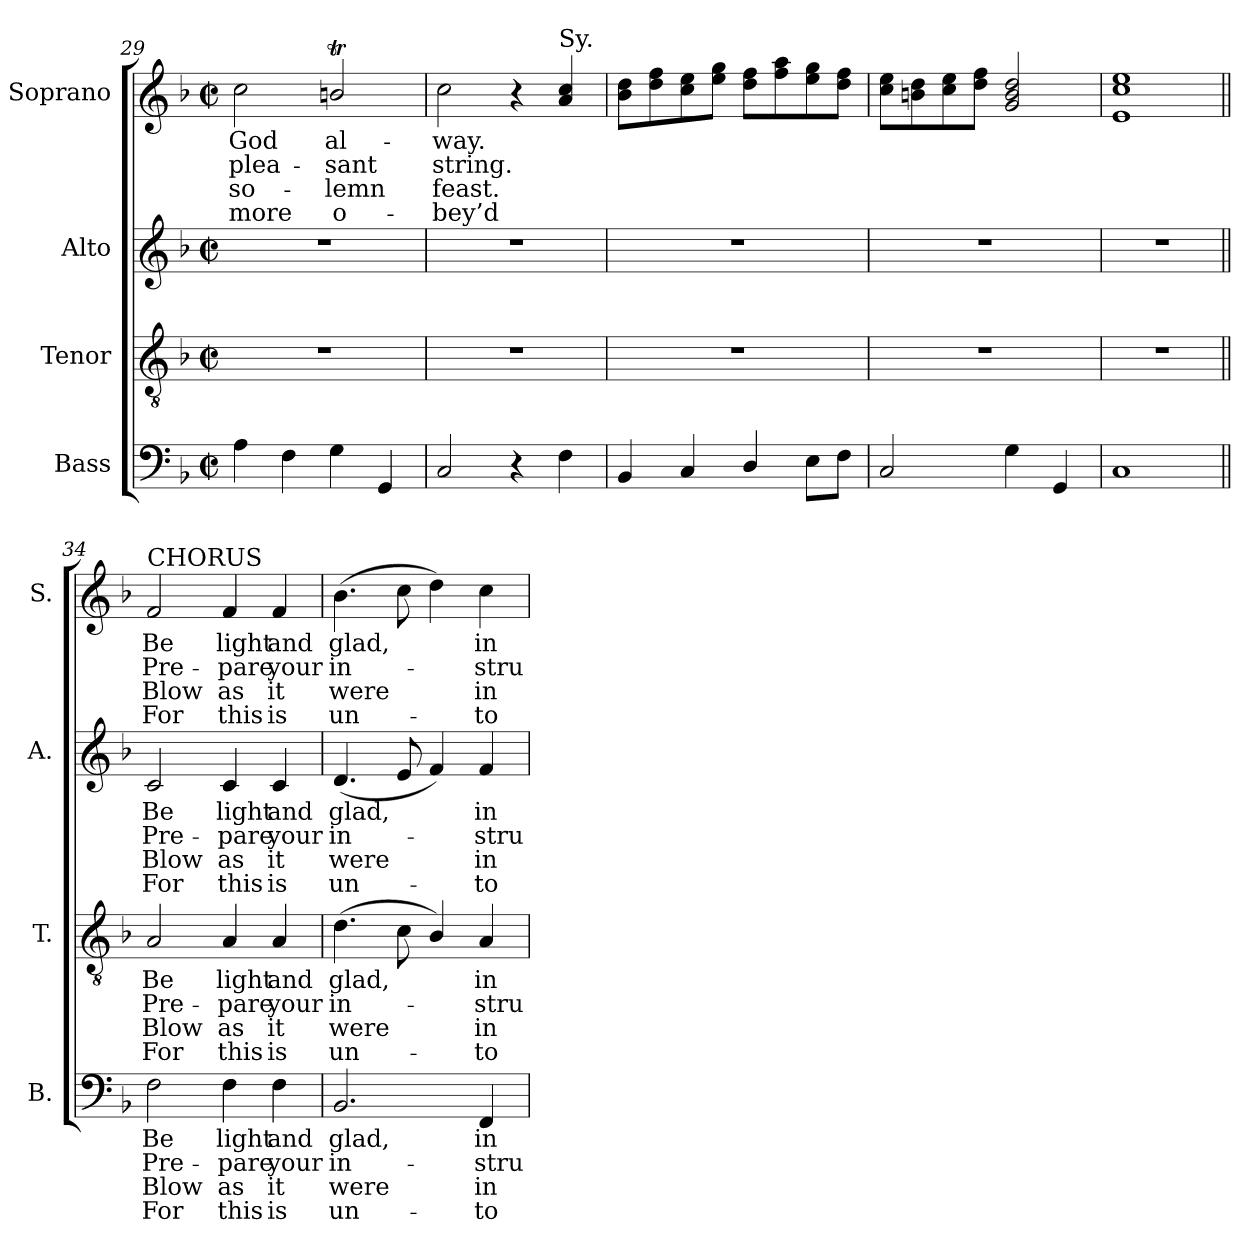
**kern	**text	**text	**text	**text	**kern	**text	**text	**text	**text	**kern	**text	**text	**text	**text	**kern	**text	**text	**text	**text
*part4	*part4	*part4	*part4	*part4	*part3	*part3	*part3	*part3	*part3	*part2	*part2	*part2	*part2	*part2	*part1	*part1	*part1	*part1	*part1
*staff4	*staff4	*staff4	*staff4	*staff4	*staff3	*staff3	*staff3	*staff3	*staff3	*staff2	*staff2	*staff2	*staff2	*staff2	*staff1	*staff1	*staff1	*staff1	*staff1
*I"Bass	*	*	*	*	*I"Tenor	*	*	*	*	*I"Alto	*	*	*	*	*I"Soprano	*	*	*	*
*I'B.	*	*	*	*	*I'T.	*	*	*	*	*I'A.	*	*	*	*	*I'S.	*	*	*	*
*clefF4	*	*	*	*	*clefGv2	*	*	*	*	*clefG2	*	*	*	*	*clefG2	*	*	*	*
*	*	*	*	*	*ITrd7c12	*	*	*	*	*	*	*	*	*	*	*	*	*	*
*k[b-]	*	*	*	*	*k[b-]	*	*	*	*	*k[b-]	*	*	*	*	*k[b-]	*	*	*	*
*F:	*	*	*	*	*F:	*	*	*	*	*F:	*	*	*	*	*F:	*	*	*	*
*M2/2	*	*	*	*	*M2/2	*	*	*	*	*M2/2	*	*	*	*	*M2/2	*	*	*	*
*met(c|)	*	*	*	*	*met(c|)	*	*	*	*	*met(c|)	*	*	*	*	*met(c|)	*	*	*	*
=29	=29	=29	=29	=29	=29	=29	=29	=29	=29	=29	=29	=29	=29	=29	=29	=29	=29	=29	=29
!	!	!	!	!	!	!	!	!	!	!	!	!	!	!	!	!LO:LY:b:color=#000000	!LO:LY:b:color=#000000	!LO:LY:b:color=#000000	!LO:LY:b:color=#000000
4Ai\	.	.	.	.	1r	.	.	.	.	1r	.	.	.	.	2cci\	God	plea-	-so-	-more
4Fi\	.	.	.	.	.	.	.	.	.	.	.	.	.	.	.	.	.	.	.
!	!	!	!	!	!	!	!	!	!	!	!	!	!	!	!	!LO:LY:b:color=#000000	!LO:LY:b:color=#000000	!LO:LY:b:color=#000000	!LO:LY:b:color=#000000
4Gi\	.	.	.	.	.	.	.	.	.	.	.	.	.	.	2bnti/	al-	-sant	lemn	o-
4GGi/	.	.	.	.	.	.	.	.	.	.	.	.	.	.	.	.	.	.	.
=30	=30	=30	=30	=30	=30	=30	=30	=30	=30	=30	=30	=30	=30	=30	=30	=30	=30	=30	=30
!	!	!	!	!	!	!	!	!	!	!	!	!	!	!	!	!LO:LY:b:color=#000000	!LO:LY:b:color=#000000	!LO:LY:b:color=#000000	!LO:LY:b:color=#000000
2Ci/	.	.	.	.	1r	.	.	.	.	1r	.	.	.	.	2cci\	-way.	string.	-feast.	bey’d
4r	.	.	.	.	.	.	.	.	.	.	.	.	.	.	4r	.	.	.	.
!	!	!	!	!	!	!	!	!	!	!	!	!	!	!	!LO:TX:a:t=Sy.	!	!	!	!
4Fi\	.	.	.	.	.	.	.	.	.	.	.	.	.	.	4ai/ 4cci	.	.	.	.
=31	=31	=31	=31	=31	=31	=31	=31	=31	=31	=31	=31	=31	=31	=31	=31	=31	=31	=31	=31
4BB-i/	.	.	.	.	1r	.	.	.	.	1r	.	.	.	.	8b-i\ 8ddi\L	.	.	.	.
.	.	.	.	.	.	.	.	.	.	.	.	.	.	.	8ddi\ 8ffi\	.	.	.	.
4Ci/	.	.	.	.	.	.	.	.	.	.	.	.	.	.	8cci\ 8eei\	.	.	.	.
.	.	.	.	.	.	.	.	.	.	.	.	.	.	.	8eei\ 8ggi\J	.	.	.	.
4Di/	.	.	.	.	.	.	.	.	.	.	.	.	.	.	8ddi\ 8ffi\L	.	.	.	.
.	.	.	.	.	.	.	.	.	.	.	.	.	.	.	8ffi\ 8aai\	.	.	.	.
8Ei\L	.	.	.	.	.	.	.	.	.	.	.	.	.	.	8eei\ 8ggi\	.	.	.	.
8Fi\J	.	.	.	.	.	.	.	.	.	.	.	.	.	.	8ddi\ 8ffi\J	.	.	.	.
=32	=32	=32	=32	=32	=32	=32	=32	=32	=32	=32	=32	=32	=32	=32	=32	=32	=32	=32	=32
2Ci/	.	.	.	.	1r	.	.	.	.	1r	.	.	.	.	8cci\ 8eei\L	.	.	.	.
.	.	.	.	.	.	.	.	.	.	.	.	.	.	.	8bni\ 8ddi\	.	.	.	.
.	.	.	.	.	.	.	.	.	.	.	.	.	.	.	8cci\ 8eei\	.	.	.	.
.	.	.	.	.	.	.	.	.	.	.	.	.	.	.	8ddi\ 8ffi\J	.	.	.	.
4Gi\	.	.	.	.	.	.	.	.	.	.	.	.	.	.	2gi/ 2bi 2ddi	.	.	.	.
4GGi/	.	.	.	.	.	.	.	.	.	.	.	.	.	.	.	.	.	.	.
=33	=33	=33	=33	=33	=33	=33	=33	=33	=33	=33	=33	=33	=33	=33	=33	=33	=33	=33	=33
1Ci	.	.	.	.	1r	.	.	.	.	1r	.	.	.	.	1ei 1cci 1eei	.	.	.	.
!!LO:PB:g=z
=34||	=34||	=34||	=34||	=34||	=34||	=34||	=34||	=34||	=34||	=34||	=34||	=34||	=34||	=34||	=34||	=34||	=34||	=34||	=34||
!	!LO:LY:b:color=#000000	!LO:LY:b:color=#000000	!LO:LY:b:color=#000000	!LO:LY:b:color=#000000	!	!	!	!	!	!	!	!	!	!	!	!	!	!	!
!	!	!	!	!	!	!LO:LY:b:color=#000000	!LO:LY:b:color=#000000	!LO:LY:b:color=#000000	!LO:LY:b:color=#000000	!	!	!	!	!	!	!	!	!	!
!	!	!	!	!	!	!	!	!	!	!	!LO:LY:b:color=#000000	!LO:LY:b:color=#000000	!LO:LY:b:color=#000000	!LO:LY:b:color=#000000	!	!	!	!	!
!	!	!	!	!	!	!	!	!	!	!	!	!	!	!	!LO:TX:a:t=CHORUS	!	!	!	!
!	!	!	!	!	!	!	!	!	!	!	!	!	!	!	!	!LO:LY:b:color=#000000	!LO:LY:b:color=#000000	!LO:LY:b:color=#000000	!LO:LY:b:color=#000000
2Fi\	Be	Pre-	Blow	For	2AAi/	Be	Pre-	Blow	For	2ci/	Be	Pre-	Blow	For	2fi/	Be	Pre-	Blow	For
!	!LO:LY:b:color=#000000	!LO:LY:b:color=#000000	!LO:LY:b:color=#000000	!LO:LY:b:color=#000000	!	!	!	!	!	!	!	!	!	!	!	!	!	!	!
!	!	!	!	!	!	!LO:LY:b:color=#000000	!LO:LY:b:color=#000000	!LO:LY:b:color=#000000	!LO:LY:b:color=#000000	!	!	!	!	!	!	!	!	!	!
!	!	!	!	!	!	!	!	!	!	!	!LO:LY:b:color=#000000	!LO:LY:b:color=#000000	!LO:LY:b:color=#000000	!LO:LY:b:color=#000000	!	!	!	!	!
!	!	!	!	!	!	!	!	!	!	!	!	!	!	!	!	!LO:LY:b:color=#000000	!LO:LY:b:color=#000000	!LO:LY:b:color=#000000	!LO:LY:b:color=#000000
4Fi\	light	-pare	as	this	4AAi/	light	-pare	as	this	4ci/	light	-pare	as	this	4fi/	light	-pare	as	this
!	!LO:LY:b:color=#000000	!LO:LY:b:color=#000000	!LO:LY:b:color=#000000	!LO:LY:b:color=#000000	!	!	!	!	!	!	!	!	!	!	!	!	!	!	!
!	!	!	!	!	!	!LO:LY:b:color=#000000	!LO:LY:b:color=#000000	!LO:LY:b:color=#000000	!LO:LY:b:color=#000000	!	!	!	!	!	!	!	!	!	!
!	!	!	!	!	!	!	!	!	!	!	!LO:LY:b:color=#000000	!LO:LY:b:color=#000000	!LO:LY:b:color=#000000	!LO:LY:b:color=#000000	!	!	!	!	!
!	!	!	!	!	!	!	!	!	!	!	!	!	!	!	!	!LO:LY:b:color=#000000	!LO:LY:b:color=#000000	!LO:LY:b:color=#000000	!LO:LY:b:color=#000000
4Fi\	and	your	it	is	4AAi/	and	your	it	is	4ci/	and	your	it	is	4fi/	and	your	it	is
=35	=35	=35	=35	=35	=35	=35	=35	=35	=35	=35	=35	=35	=35	=35	=35	=35	=35	=35	=35
!	!LO:LY:b:color=#000000	!LO:LY:b:color=#000000	!LO:LY:b:color=#000000	!LO:LY:b:color=#000000	!	!	!	!	!	!	!	!	!	!	!	!	!	!	!
!	!	!	!	!	!	!LO:LY:b:color=#000000	!LO:LY:b:color=#000000	!LO:LY:b:color=#000000	!LO:LY:b:color=#000000	!	!	!	!	!	!	!	!	!	!
!	!	!	!	!	!	!	!	!	!	!	!LO:LY:b:color=#000000	!LO:LY:b:color=#000000	!LO:LY:b:color=#000000	!LO:LY:b:color=#000000	!	!	!	!	!
!	!	!	!	!	!	!	!	!	!	!	!	!	!	!	!	!LO:LY:b:color=#000000	!LO:LY:b:color=#000000	!LO:LY:b:color=#000000	!LO:LY:b:color=#000000
2.BB-i/	glad,	in-	were	un-	(4.Di\	glad,	in-	were	un-	(4.di/	glad,	in-	were	un-	(4.b-i\	glad,	in-	were	un-
.	.	.	.	.	8Ci\	.	.	.	.	8ei/	.	.	.	.	8cci\	.	.	.	.
.	.	.	.	.	4BB-i/)	.	.	.	.	4fi/)	.	.	.	.	4ddi\)	.	.	.	.
!	!LO:LY:b:color=#000000	!LO:LY:b:color=#000000	!LO:LY:b:color=#000000	!LO:LY:b:color=#000000	!	!	!	!	!	!	!	!	!	!	!	!	!	!	!
!	!	!	!	!	!	!LO:LY:b:color=#000000	!LO:LY:b:color=#000000	!LO:LY:b:color=#000000	!LO:LY:b:color=#000000	!	!	!	!	!	!	!	!	!	!
!	!	!	!	!	!	!	!	!	!	!	!LO:LY:b:color=#000000	!LO:LY:b:color=#000000	!LO:LY:b:color=#000000	!LO:LY:b:color=#000000	!	!	!	!	!
!	!	!	!	!	!	!	!	!	!	!	!	!	!	!	!	!LO:LY:b:color=#000000	!LO:LY:b:color=#000000	!LO:LY:b:color=#000000	!LO:LY:b:color=#000000
4FFi/	in	-stru-	-in	to	4AAi/	in	-stru-	-in	to	4fi/	in	-stru-	-in	to	4cci\	in	-stru-	-in	to
=	=	=	=	=	=	=	=	=	=	=	=	=	=	=	=	=	=	=	=
*-	*-	*-	*-	*-	*-	*-	*-	*-	*-	*-	*-	*-	*-	*-	*-	*-	*-	*-	*-
